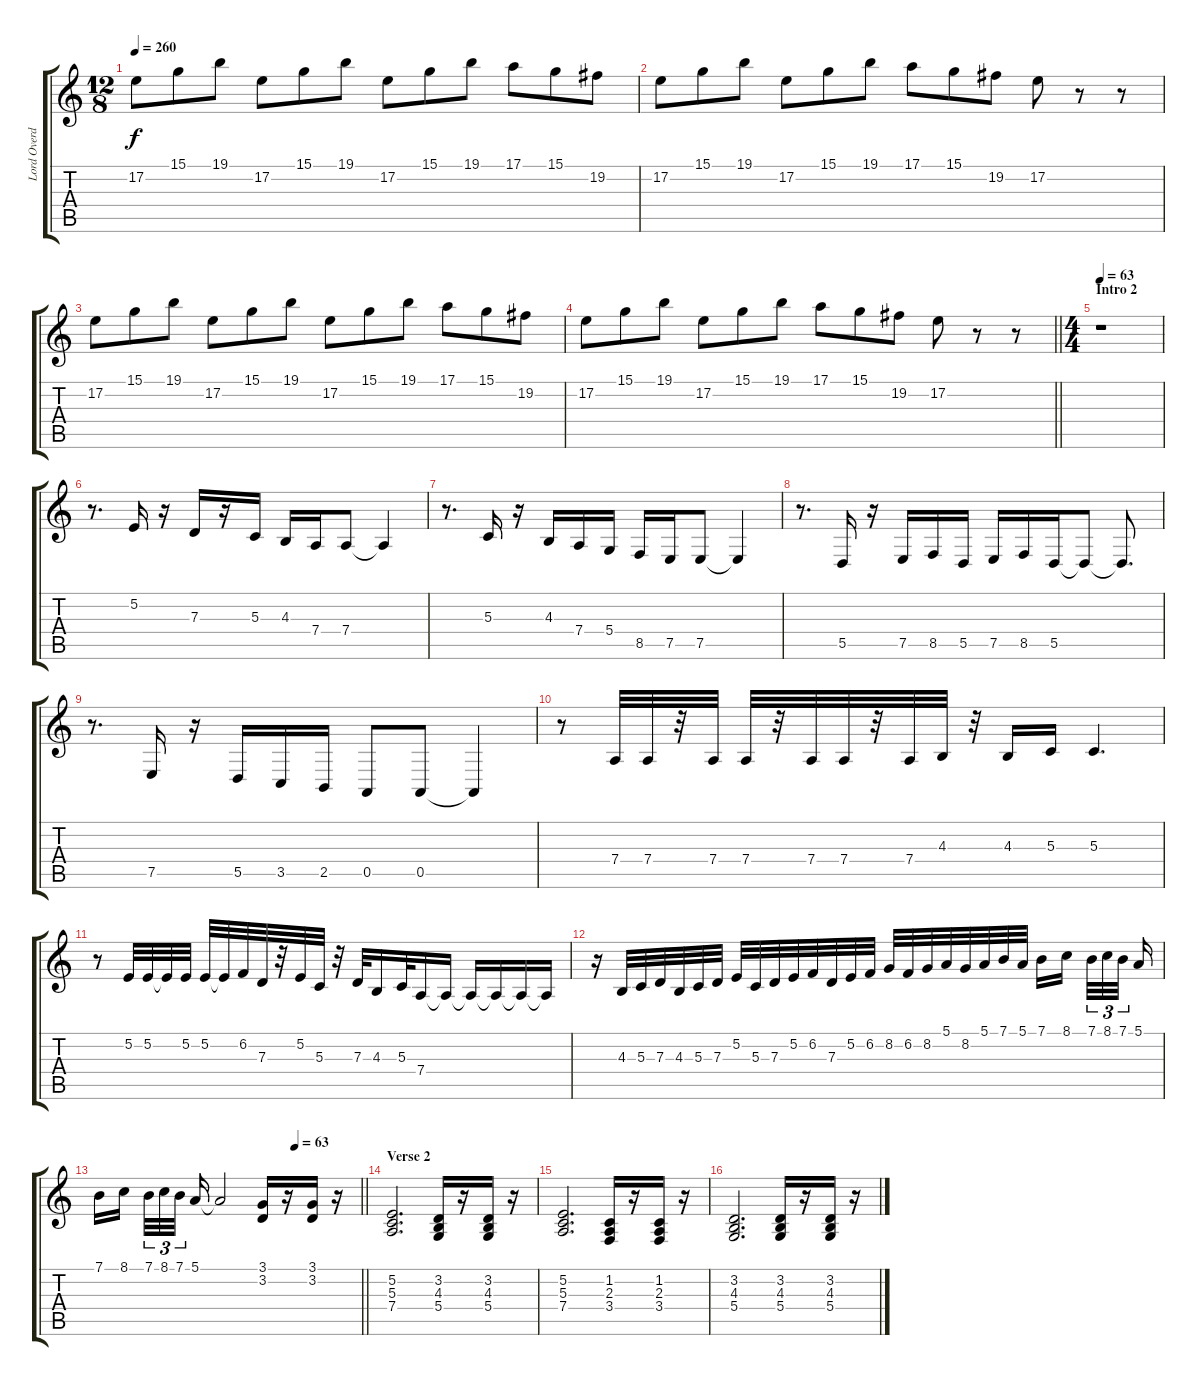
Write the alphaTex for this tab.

\track ("Lord Overdub" "Lord Overd") {instrument drawbarorgan}
\staff {score tabs}
\tuning (E4 B3 G3 D3 A2 E2) {hide}
\ts (12 8)
\tempo 260
\clef g2
\ks c
17.2.8{dy f} 15.1.8 19.1.8 17.2.8 15.1.8 19.1.8 17.2.8 15.1.8 19.1.8 17.1.8 15.1.8 19.2.8 |
17.2.8 15.1.8 19.1.8 17.2.8 15.1.8 19.1.8 17.1.8 15.1.8 19.2.8 17.2.8 r.8 r.8 |
17.2.8 15.1.8 19.1.8 17.2.8 15.1.8 19.1.8 17.2.8 15.1.8 19.1.8 17.1.8 15.1.8 19.2.8 |
\barLineRight lightlight
17.2.8 15.1.8 19.1.8 17.2.8 15.1.8 19.1.8 17.1.8 15.1.8 19.2.8 17.2.8 r.8 r.8 |
\ts (4 4)
\section ("" "Intro 2")
\tempo 63
r.1 |
r.8{d} 5.2.16 r.16 7.3.16 r.16 5.3.16 4.3.16 7.4.16 7.4.8 7.4{t}.4 |
r.8{d} 5.3.16 r.16 4.3.16 7.4.16 5.4.16 8.5.16 7.5.16 7.5.8 7.5{t}.4 |
r.8{d} 5.5.16 r.16 7.5.16 8.5.16 5.5.16 7.5.16 8.5.16 5.5.16 5.5{t}.8 5.5{t}.8{d} |
r.8{d} 7.5.16 r.16 5.5.16 3.5.16 2.5.16 0.5.8 0.5.8 0.5{t}.4 |
r.8 7.4.32 7.4.32 r.32 7.4.32 7.4.32 r.32 7.4.32 7.4.32 r.32 7.4.32 4.3.32 r.32 4.3.16 5.3.16 5.3.4{d} |
r.8 5.2.32 5.2.32 5.2{t}.32 5.2.32 5.2.32 5.2{t}.32 6.2.32 7.3.32 r.32 5.2.32 5.3.32 r.32 7.3.32 4.3.16 5.3.32 7.4.16 7.4{t}.16 7.4{t}.16 7.4{t}.16 7.4{t}.16 7.4{t}.16 |
r.16 4.3.32 5.3.32 7.3.32 4.3.32 5.3.32 7.3.32 5.2.32 5.3.32 7.3.32 5.2.32 6.2.32 7.3.32 5.2.32 6.2.32 8.2.32 6.2.32 8.2.32 5.1.32 8.2.32 5.1.32 7.1.32 5.1.32 7.1.16 8.1.16{beam splitsecondary} 7.1.32{tu (3 2)} 8.1.32{tu (3 2)} 7.1.32{tu (3 2) beam splitsecondary} 5.1.16 |
\tempo (63 0.75)
\barLineRight lightlight
7.1.16 8.1.16{beam splitsecondary} 7.1.32{tu (3 2)} 8.1.32{tu (3 2)} 7.1.32{tu (3 2) beam splitsecondary} 5.1.16 5.1{t}.2 (3.1 3.2).16 r.16 (3.1 3.2).16 r.16 |
\section ("" "Verse 2")
(5.2 5.3 7.4).2{d} (3.2 4.3 5.4).16 r.16 (3.2 4.3 5.4).16 r.16 |
(5.2 5.3 7.4).2{d} (1.2 2.3 3.4).16 r.16 (1.2 2.3 3.4).16 r.16 |
(3.2 4.3 5.4).2{d} (3.2 4.3 5.4).16 r.16 (3.2 4.3 5.4).16 r.16
